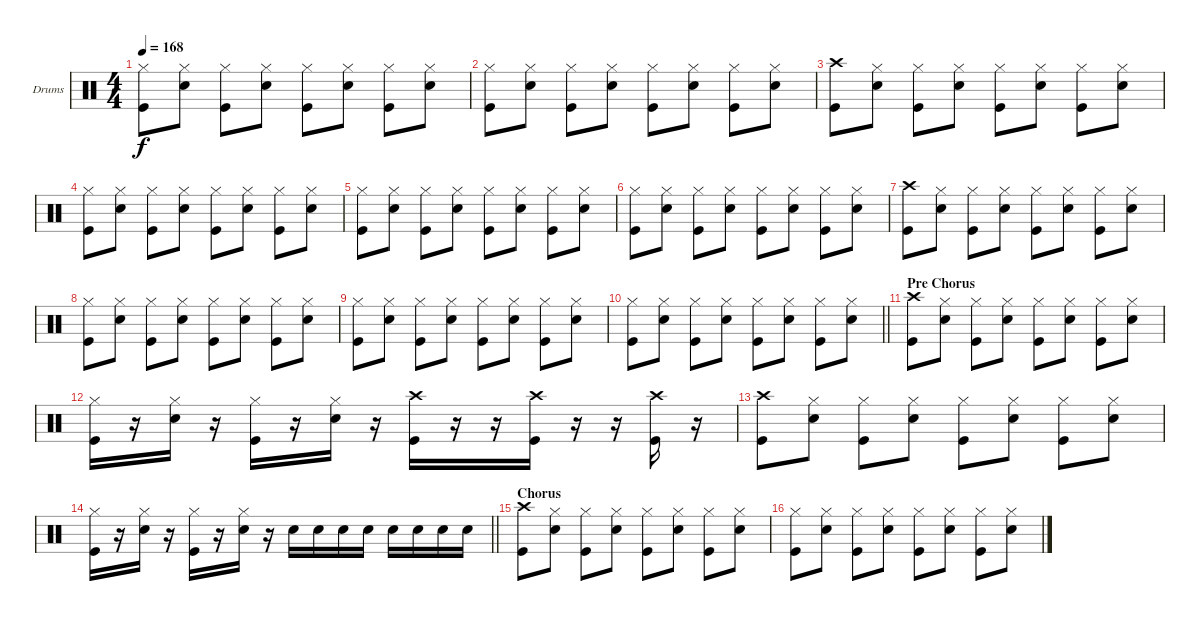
\bracketExtendMode groupsimilarinstruments
\firstSystemTrackNameOrientation horizontal
\otherSystemsTrackNameOrientation horizontal
\track ("Drumkit" "Drums") {instrument percussion}
\staff {score}
\articulation defaults
\ts (4 4)
\tempo 168
\clef neutral
\ks c
("Hi-Hat (closed)" "Kick (hit)").8{dy f} ("Hi-Hat (closed)" "Snare (hit) 2").8 ("Hi-Hat (closed)" "Kick (hit)").8 ("Hi-Hat (closed)" "Snare (hit) 2").8 ("Hi-Hat (closed)" "Kick (hit)").8 ("Hi-Hat (closed)" "Snare (hit) 2").8 ("Hi-Hat (closed)" "Kick (hit)").8 ("Hi-Hat (closed)" "Snare (hit) 2").8 |
("Hi-Hat (closed)" "Kick (hit)").8 ("Hi-Hat (closed)" "Snare (hit) 2").8 ("Hi-Hat (closed)" "Kick (hit)").8 ("Hi-Hat (closed)" "Snare (hit) 2").8 ("Hi-Hat (closed)" "Kick (hit)").8 ("Hi-Hat (closed)" "Snare (hit) 2").8 ("Hi-Hat (closed)" "Kick (hit)").8 ("Hi-Hat (closed)" "Snare (hit) 2").8 |
("Crash high (hit)" "Kick (hit)").8 ("Hi-Hat (closed)" "Snare (hit) 2").8 ("Hi-Hat (closed)" "Kick (hit)").8 ("Hi-Hat (closed)" "Snare (hit) 2").8 ("Hi-Hat (closed)" "Kick (hit)").8 ("Hi-Hat (closed)" "Snare (hit) 2").8 ("Hi-Hat (closed)" "Kick (hit)").8 ("Hi-Hat (closed)" "Snare (hit) 2").8 |
("Hi-Hat (closed)" "Kick (hit)").8 ("Hi-Hat (closed)" "Snare (hit) 2").8 ("Hi-Hat (closed)" "Kick (hit)").8 ("Hi-Hat (closed)" "Snare (hit) 2").8 ("Hi-Hat (closed)" "Kick (hit)").8 ("Hi-Hat (closed)" "Snare (hit) 2").8 ("Hi-Hat (closed)" "Kick (hit)").8 ("Hi-Hat (closed)" "Snare (hit) 2").8 |
("Hi-Hat (closed)" "Kick (hit)").8 ("Hi-Hat (closed)" "Snare (hit) 2").8 ("Hi-Hat (closed)" "Kick (hit)").8 ("Hi-Hat (closed)" "Snare (hit) 2").8 ("Hi-Hat (closed)" "Kick (hit)").8 ("Hi-Hat (closed)" "Snare (hit) 2").8 ("Hi-Hat (closed)" "Kick (hit)").8 ("Hi-Hat (closed)" "Snare (hit) 2").8 |
("Hi-Hat (closed)" "Kick (hit)").8 ("Hi-Hat (closed)" "Snare (hit) 2").8 ("Hi-Hat (closed)" "Kick (hit)").8 ("Hi-Hat (closed)" "Snare (hit) 2").8 ("Hi-Hat (closed)" "Kick (hit)").8 ("Hi-Hat (closed)" "Snare (hit) 2").8 ("Hi-Hat (closed)" "Kick (hit)").8 ("Hi-Hat (closed)" "Snare (hit) 2").8 |
("Crash high (hit)" "Kick (hit)").8 ("Hi-Hat (closed)" "Snare (hit) 2").8 ("Hi-Hat (closed)" "Kick (hit)").8 ("Hi-Hat (closed)" "Snare (hit) 2").8 ("Hi-Hat (closed)" "Kick (hit)").8 ("Hi-Hat (closed)" "Snare (hit) 2").8 ("Hi-Hat (closed)" "Kick (hit)").8 ("Hi-Hat (closed)" "Snare (hit) 2").8 |
("Hi-Hat (closed)" "Kick (hit)").8 ("Hi-Hat (closed)" "Snare (hit) 2").8 ("Hi-Hat (closed)" "Kick (hit)").8 ("Hi-Hat (closed)" "Snare (hit) 2").8 ("Hi-Hat (closed)" "Kick (hit)").8 ("Hi-Hat (closed)" "Snare (hit) 2").8 ("Hi-Hat (closed)" "Kick (hit)").8 ("Hi-Hat (closed)" "Snare (hit) 2").8 |
("Hi-Hat (closed)" "Kick (hit)").8 ("Hi-Hat (closed)" "Snare (hit) 2").8 ("Hi-Hat (closed)" "Kick (hit)").8 ("Hi-Hat (closed)" "Snare (hit) 2").8 ("Hi-Hat (closed)" "Kick (hit)").8 ("Hi-Hat (closed)" "Snare (hit) 2").8 ("Hi-Hat (closed)" "Kick (hit)").8 ("Hi-Hat (closed)" "Snare (hit) 2").8 |
\barLineRight lightlight
("Hi-Hat (closed)" "Kick (hit)").8 ("Hi-Hat (closed)" "Snare (hit) 2").8 ("Hi-Hat (closed)" "Kick (hit)").8 ("Hi-Hat (closed)" "Snare (hit) 2").8 ("Hi-Hat (closed)" "Kick (hit)").8 ("Hi-Hat (closed)" "Snare (hit) 2").8 ("Hi-Hat (closed)" "Kick (hit)").8 ("Hi-Hat (closed)" "Snare (hit) 2").8 |
\section ("" "Pre Chorus")
("Crash high (hit)" "Kick (hit)").8 ("Hi-Hat (closed)" "Snare (hit) 2").8 ("Hi-Hat (closed)" "Kick (hit)").8 ("Hi-Hat (closed)" "Snare (hit) 2").8 ("Hi-Hat (closed)" "Kick (hit)").8 ("Hi-Hat (closed)" "Snare (hit) 2").8 ("Hi-Hat (closed)" "Kick (hit)").8 ("Hi-Hat (closed)" "Snare (hit) 2").8 |
("Hi-Hat (closed)" "Kick (hit)").16 r.16 ("Hi-Hat (closed)" "Snare (hit) 2").16 r.16 ("Hi-Hat (closed)" "Kick (hit)").16 r.16 ("Hi-Hat (closed)" "Snare (hit) 2").16 r.16 ("Crash high (hit)" "Kick (hit)").16 r.16 r.16 ("Crash high (hit)" "Kick (hit)").16 r.16 r.16 ("Crash high (hit)" "Kick (hit)").16 r.16 |
("Crash high (hit)" "Kick (hit)").8 ("Hi-Hat (closed)" "Snare (hit) 2").8 ("Hi-Hat (closed)" "Kick (hit)").8 ("Hi-Hat (closed)" "Snare (hit) 2").8 ("Hi-Hat (closed)" "Kick (hit)").8 ("Hi-Hat (closed)" "Snare (hit) 2").8 ("Hi-Hat (closed)" "Kick (hit)").8 ("Hi-Hat (closed)" "Snare (hit) 2").8 |
\barLineRight lightlight
("Hi-Hat (closed)" "Kick (hit)").16 r.16 ("Hi-Hat (closed)" "Snare (hit) 2").16 r.16 ("Hi-Hat (closed)" "Kick (hit)").16 r.16 ("Hi-Hat (closed)" "Snare (hit) 2").16 r.16 "Snare (hit) 2".16 "Snare (hit) 2".16 "Snare (hit) 2".16 "Snare (hit) 2".16 "Snare (hit) 2".16 "Snare (hit) 2".16 "Snare (hit) 2".16 "Snare (hit) 2".16 |
\section ("" "Chorus")
("Crash high (hit)" "Kick (hit)").8 ("Hi-Hat (closed)" "Snare (hit) 2").8 ("Hi-Hat (closed)" "Kick (hit)").8 ("Hi-Hat (closed)" "Snare (hit) 2").8 ("Hi-Hat (closed)" "Kick (hit)").8 ("Hi-Hat (closed)" "Snare (hit) 2").8 ("Hi-Hat (closed)" "Kick (hit)").8 ("Hi-Hat (closed)" "Snare (hit) 2").8 |
("Hi-Hat (closed)" "Kick (hit)").8 ("Hi-Hat (closed)" "Snare (hit) 2").8 ("Hi-Hat (closed)" "Kick (hit)").8 ("Hi-Hat (closed)" "Snare (hit) 2").8 ("Hi-Hat (closed)" "Kick (hit)").8 ("Hi-Hat (closed)" "Snare (hit) 2").8 ("Hi-Hat (closed)" "Kick (hit)").8 ("Hi-Hat (closed)" "Snare (hit) 2").8
